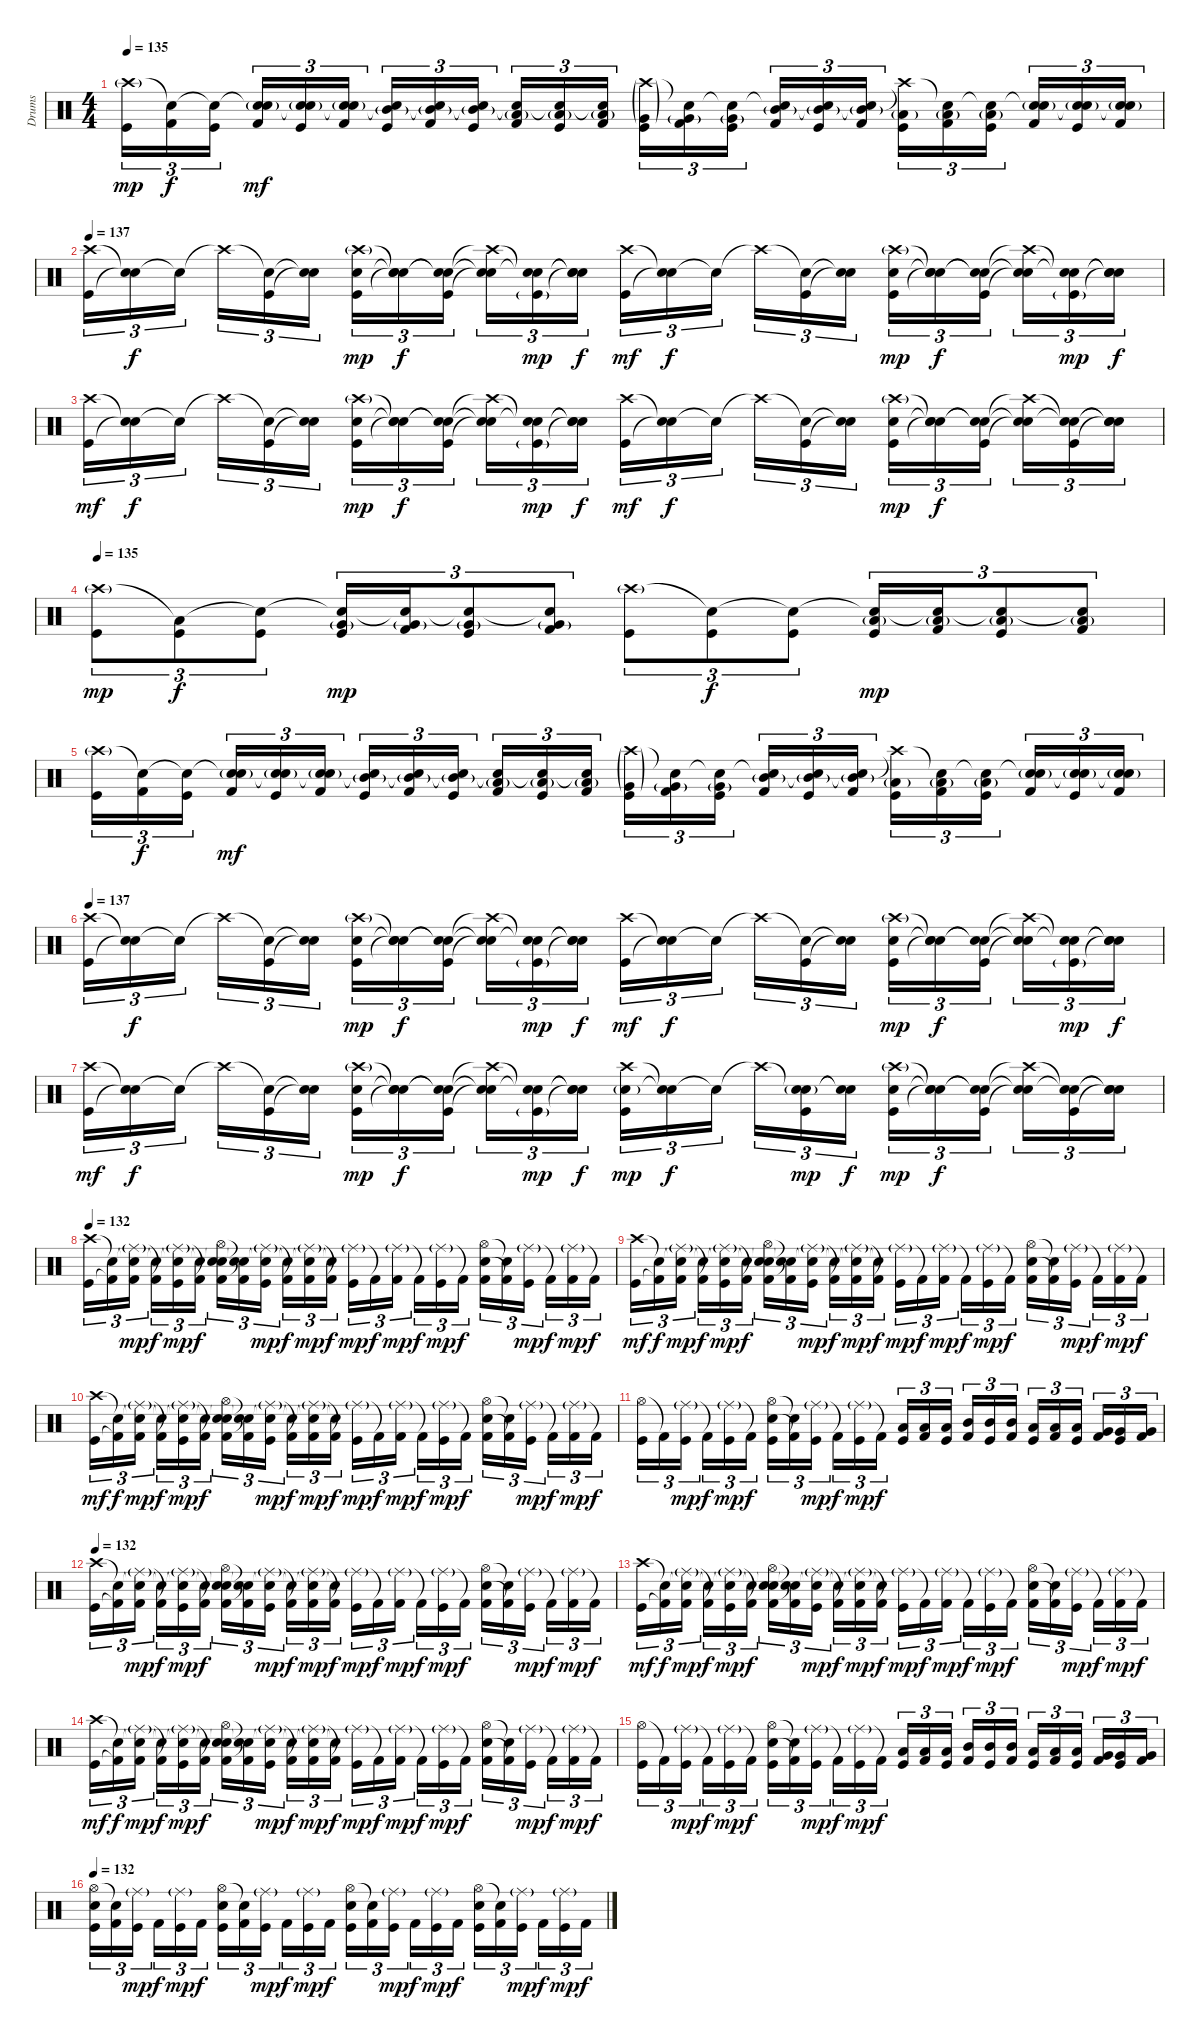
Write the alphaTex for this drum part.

\track ("Drums" "Drums") {instrument percussion}
\staff {score}
\articulation defaults
\ts (4 4)
\tempo 135
\clef neutral
\ks c
("Crash high (hit)"{g} "Kick (hit)").16{tu (3 2) dy mp} ("Snare (hit)"{t} "Kick (hit) 2").16{tu (3 2) dy f} ("Snare (hit)"{t} "Kick (hit)").16{tu (3 2)} ("Snare (hit)"{t} "Snare (hit) 2"{g} "Kick (hit) 2").16{tu (3 2) dy mf} ("Snare (hit)"{t} "Snare (hit) 2"{g} "Kick (hit)").16{tu (3 2)} ("Snare (hit)"{t} "Snare (hit) 2"{g} "Kick (hit) 2").16{tu (3 2)} ("Snare (hit)"{t} "Mid Tom (hit)"{g} "Kick (hit)").16{tu (3 2)} ("Snare (hit)"{t} "Mid Tom (hit)"{g} "Kick (hit) 2").16{tu (3 2)} ("Snare (hit)"{t} "Mid Tom (hit)"{g} "Kick (hit)").16{tu (3 2)} ("Snare (hit)"{t} "Low Tom (hit)"{g} "Kick (hit) 2").16{tu (3 2)} ("Snare (hit)"{t} "Low Tom (hit)"{g} "Kick (hit)").16{tu (3 2)} ("Snare (hit)"{t} "Low Tom (hit)"{g} "Kick (hit) 2").16{tu (3 2)} ("Crash high (hit)"{g} "Very Low Tom (hit)"{g} "Kick (hit)").16{tu (3 2)} ("Snare (hit)"{t} "Very Low Tom (hit)"{g} "Kick (hit) 2").16{tu (3 2)} ("Snare (hit)"{t} "Very Low Tom (hit)"{g} "Kick (hit)").16{tu (3 2)} ("Snare (hit)"{t} "Mid Tom (hit)"{g} "Kick (hit) 2").16{tu (3 2)} ("Snare (hit)"{t} "Mid Tom (hit)"{g} "Kick (hit)").16{tu (3 2)} ("Snare (hit)"{t} "Mid Tom (hit)"{g} "Kick (hit) 2").16{tu (3 2)} ("Crash high (hit)"{t} "Low Tom (hit)"{g} "Kick (hit)").16{tu (3 2)} ("Snare (hit)"{t} "Low Tom (hit)"{g} "Kick (hit) 2").16{tu (3 2)} ("Snare (hit)"{t} "Low Tom (hit)"{g} "Kick (hit)").16{tu (3 2)} ("Snare (hit)"{t} "Snare (hit) 2"{g} "Kick (hit) 2").16{tu (3 2)} ("Snare (hit)"{t} "Snare (hit) 2"{g} "Kick (hit)").16{tu (3 2)} ("Snare (hit)"{t} "Snare (hit) 2"{g} "Kick (hit) 2").16{tu (3 2)} |
\tempo 137
("Crash high (hit)" "Kick (hit)").16{tu (3 2)} ("Snare (hit)"{t} "Snare (hit)"{t}).16{tu (3 2) dy f} "Snare (hit)"{t}.16{tu (3 2)} "Crash high (hit)"{t}.16{tu (3 2)} ("Snare (hit)"{t} "Kick (hit)").16{tu (3 2)} ("Snare (hit)"{t} "Snare (hit)"{t}).16{tu (3 2)} ("Crash high (hit)"{g} "Snare (hit) 2" "Kick (hit)").16{tu (3 2) dy mp} ("Snare (hit)"{t} "Snare (hit)"{t} "Snare (hit)"{t}).16{tu (3 2) dy f} ("Snare (hit)"{t} "Snare (hit)"{t} "Kick (hit)").16{tu (3 2)} ("Crash high (hit)"{t} "Snare (hit)"{t} "Snare (hit)"{t}).16{tu (3 2)} ("Snare (hit)"{t} "Snare (hit)"{t} "Kick (hit)"{g}).16{tu (3 2) dy mp} ("Snare (hit)"{t} "Snare (hit)"{t} "Snare (hit)"{t}).16{tu (3 2) dy f} ("Crash high (hit)" "Kick (hit)").16{tu (3 2) dy mf} ("Snare (hit)"{t} "Snare (hit)"{t}).16{tu (3 2) dy f} "Snare (hit)"{t}.16{tu (3 2)} "Crash high (hit)"{t}.16{tu (3 2)} ("Snare (hit)"{t} "Kick (hit)").16{tu (3 2)} ("Snare (hit)"{t} "Snare (hit)"{t}).16{tu (3 2)} ("Crash high (hit)"{g} "Snare (hit) 2" "Kick (hit)").16{tu (3 2) dy mp} ("Snare (hit)"{t} "Snare (hit)"{t} "Snare (hit)"{t}).16{tu (3 2) dy f} ("Snare (hit)"{t} "Snare (hit)"{t} "Kick (hit)").16{tu (3 2)} ("Crash high (hit)"{t} "Snare (hit)"{t} "Snare (hit)"{t}).16{tu (3 2)} ("Snare (hit)"{t} "Snare (hit)"{t} "Kick (hit)"{g}).16{tu (3 2) dy mp} ("Snare (hit)"{t} "Snare (hit)"{t} "Snare (hit)"{t}).16{tu (3 2) dy f} |
("Crash high (hit)" "Kick (hit)").16{tu (3 2) dy mf} ("Snare (hit)"{t} "Snare (hit)"{t}).16{tu (3 2) dy f} "Snare (hit)"{t}.16{tu (3 2)} "Crash high (hit)"{t}.16{tu (3 2)} ("Snare (hit)"{t} "Kick (hit)").16{tu (3 2)} ("Snare (hit)"{t} "Snare (hit)"{t}).16{tu (3 2)} ("Crash high (hit)"{g} "Snare (hit) 2" "Kick (hit)").16{tu (3 2) dy mp} ("Snare (hit)"{t} "Snare (hit)"{t} "Snare (hit)"{t}).16{tu (3 2) dy f} ("Snare (hit)"{t} "Snare (hit)"{t} "Kick (hit)").16{tu (3 2)} ("Crash high (hit)"{t} "Snare (hit)"{t} "Snare (hit)"{t}).16{tu (3 2)} ("Snare (hit)"{t} "Snare (hit)"{t} "Kick (hit)"{g}).16{tu (3 2) dy mp} ("Snare (hit)"{t} "Snare (hit)"{t} "Snare (hit)"{t}).16{tu (3 2) dy f} ("Crash high (hit)" "Kick (hit)").16{tu (3 2) dy mf} ("Snare (hit)"{t} "Snare (hit)"{t}).16{tu (3 2) dy f} "Snare (hit)"{t}.16{tu (3 2)} "Crash high (hit)"{t}.16{tu (3 2)} ("Snare (hit)"{t} "Kick (hit)").16{tu (3 2)} ("Snare (hit)"{t} "Snare (hit)"{t}).16{tu (3 2)} ("Crash high (hit)"{g} "Snare (hit) 2" "Kick (hit)").16{tu (3 2) dy mp} ("Snare (hit)"{t} "Snare (hit)"{t} "Snare (hit)"{t}).16{tu (3 2) dy f} ("Snare (hit)"{t} "Snare (hit)"{t} "Kick (hit)").16{tu (3 2)} ("Crash high (hit)"{t} "Snare (hit)"{t} "Snare (hit)"{t}).16{tu (3 2)} ("Snare (hit)"{t} "Snare (hit)"{t} "Kick (hit)").16{tu (3 2)} ("Snare (hit)"{t} "Snare (hit)"{t} "Snare (hit)"{t}).16{tu (3 2)} |
\tempo 135
("Crash high (hit)"{g} "Kick (hit)").8{tu (3 2) dy mp volume 16} ("Low Floor Tom (hit)"{t} "Kick (hit)").8{tu (3 2) dy f} ("Snare (hit)"{t} "Kick (hit)").8{tu (3 2)} ("Snare (hit)"{t} "Very Low Tom (hit)"{g} "Kick (hit)").16{tu (3 2) dy mp} ("Snare (hit)"{t} "Very Low Tom (hit)"{g} "Kick (hit) 2").16{tu (3 2)} ("Snare (hit)"{t} "Very Low Tom (hit)"{g} "Kick (hit)").8{tu (3 2)} ("Snare (hit)"{t} "Very Low Tom (hit)"{g} "Kick (hit) 2").8{tu (3 2)} ("Crash high (hit)"{g} "Kick (hit)").8{tu (3 2)} ("Snare (hit)"{t} "Kick (hit)").8{tu (3 2) dy f} ("Snare (hit)"{t} "Kick (hit)").8{tu (3 2)} ("Snare (hit)"{t} "Low Tom (hit)"{g} "Kick (hit)").16{tu (3 2) dy mp} ("Snare (hit)"{t} "Low Tom (hit)"{g} "Kick (hit) 2").16{tu (3 2)} ("Snare (hit)"{t} "Low Tom (hit)"{g} "Kick (hit)").8{tu (3 2)} ("Snare (hit)"{t} "Low Tom (hit)"{g} "Kick (hit) 2").8{tu (3 2)} |
("Crash high (hit)"{g} "Kick (hit)").16{tu (3 2)} ("Snare (hit)"{t} "Kick (hit) 2").16{tu (3 2) dy f} ("Snare (hit)"{t} "Kick (hit)").16{tu (3 2)} ("Snare (hit)"{t} "Snare (hit) 2"{g} "Kick (hit) 2").16{tu (3 2) dy mf} ("Snare (hit)"{t} "Snare (hit) 2"{g} "Kick (hit)").16{tu (3 2)} ("Snare (hit)"{t} "Snare (hit) 2"{g} "Kick (hit) 2").16{tu (3 2)} ("Snare (hit)"{t} "Mid Tom (hit)"{g} "Kick (hit)").16{tu (3 2)} ("Snare (hit)"{t} "Mid Tom (hit)"{g} "Kick (hit) 2").16{tu (3 2)} ("Snare (hit)"{t} "Mid Tom (hit)"{g} "Kick (hit)").16{tu (3 2)} ("Snare (hit)"{t} "Low Tom (hit)"{g} "Kick (hit) 2").16{tu (3 2)} ("Snare (hit)"{t} "Low Tom (hit)"{g} "Kick (hit)").16{tu (3 2)} ("Snare (hit)"{t} "Low Tom (hit)"{g} "Kick (hit) 2").16{tu (3 2)} ("Crash high (hit)"{g} "Very Low Tom (hit)"{g} "Kick (hit)").16{tu (3 2)} ("Snare (hit)"{t} "Very Low Tom (hit)"{g} "Kick (hit) 2").16{tu (3 2)} ("Snare (hit)"{t} "Very Low Tom (hit)"{g} "Kick (hit)").16{tu (3 2)} ("Snare (hit)"{t} "Mid Tom (hit)"{g} "Kick (hit) 2").16{tu (3 2)} ("Snare (hit)"{t} "Mid Tom (hit)"{g} "Kick (hit)").16{tu (3 2)} ("Snare (hit)"{t} "Mid Tom (hit)"{g} "Kick (hit) 2").16{tu (3 2)} ("Crash high (hit)"{t} "Low Tom (hit)"{g} "Kick (hit)").16{tu (3 2)} ("Snare (hit)"{t} "Low Tom (hit)"{g} "Kick (hit) 2").16{tu (3 2)} ("Snare (hit)"{t} "Low Tom (hit)"{g} "Kick (hit)").16{tu (3 2)} ("Snare (hit)"{t} "Snare (hit) 2"{g} "Kick (hit) 2").16{tu (3 2)} ("Snare (hit)"{t} "Snare (hit) 2"{g} "Kick (hit)").16{tu (3 2)} ("Snare (hit)"{t} "Snare (hit) 2"{g} "Kick (hit) 2").16{tu (3 2)} |
\tempo 137
("Crash high (hit)" "Kick (hit)").16{tu (3 2)} ("Snare (hit)"{t} "Snare (hit)"{t}).16{tu (3 2) dy f} "Snare (hit)"{t}.16{tu (3 2)} "Crash high (hit)"{t}.16{tu (3 2)} ("Snare (hit)"{t} "Kick (hit)").16{tu (3 2)} ("Snare (hit)"{t} "Snare (hit)"{t}).16{tu (3 2)} ("Crash high (hit)"{g} "Snare (hit) 2" "Kick (hit)").16{tu (3 2) dy mp} ("Snare (hit)"{t} "Snare (hit)"{t} "Snare (hit)"{t}).16{tu (3 2) dy f} ("Snare (hit)"{t} "Snare (hit)"{t} "Kick (hit)").16{tu (3 2)} ("Crash high (hit)"{t} "Snare (hit)"{t} "Snare (hit)"{t}).16{tu (3 2)} ("Snare (hit)"{t} "Snare (hit)"{t} "Kick (hit)"{g}).16{tu (3 2) dy mp} ("Snare (hit)"{t} "Snare (hit)"{t} "Snare (hit)"{t}).16{tu (3 2) dy f} ("Crash high (hit)" "Kick (hit)").16{tu (3 2) dy mf} ("Snare (hit)"{t} "Snare (hit)"{t}).16{tu (3 2) dy f} "Snare (hit)"{t}.16{tu (3 2)} "Crash high (hit)"{t}.16{tu (3 2)} ("Snare (hit)"{t} "Kick (hit)").16{tu (3 2)} ("Snare (hit)"{t} "Snare (hit)"{t}).16{tu (3 2)} ("Crash high (hit)"{g} "Snare (hit) 2" "Kick (hit)").16{tu (3 2) dy mp} ("Snare (hit)"{t} "Snare (hit)"{t} "Snare (hit)"{t}).16{tu (3 2) dy f} ("Snare (hit)"{t} "Snare (hit)"{t} "Kick (hit)").16{tu (3 2)} ("Crash high (hit)"{t} "Snare (hit)"{t} "Snare (hit)"{t}).16{tu (3 2)} ("Snare (hit)"{t} "Snare (hit)"{t} "Kick (hit)"{g}).16{tu (3 2) dy mp} ("Snare (hit)"{t} "Snare (hit)"{t} "Snare (hit)"{t}).16{tu (3 2) dy f} |
("Crash high (hit)" "Kick (hit)").16{tu (3 2) dy mf} ("Snare (hit)"{t} "Snare (hit)"{t}).16{tu (3 2) dy f} "Snare (hit)"{t}.16{tu (3 2)} "Crash high (hit)"{t}.16{tu (3 2)} ("Snare (hit)"{t} "Kick (hit)").16{tu (3 2)} ("Snare (hit)"{t} "Snare (hit)"{t}).16{tu (3 2)} ("Crash high (hit)"{g} "Snare (hit) 2" "Kick (hit)").16{tu (3 2) dy mp} ("Snare (hit)"{t} "Snare (hit)"{t} "Snare (hit)"{t}).16{tu (3 2) dy f} ("Snare (hit)"{t} "Snare (hit)"{t} "Kick (hit)").16{tu (3 2)} ("Crash high (hit)"{t} "Snare (hit)"{t} "Snare (hit)"{t}).16{tu (3 2)} ("Snare (hit)"{t} "Snare (hit)"{t} "Kick (hit)"{g}).16{tu (3 2) dy mp} ("Snare (hit)"{t} "Snare (hit)"{t} "Snare (hit)"{t}).16{tu (3 2) dy f} ("Crash high (hit)" "Snare (hit) 2"{g} "Kick (hit)").16{tu (3 2) dy mp} ("Snare (hit)"{t} "Snare (hit)"{t}).16{tu (3 2) dy f} "Snare (hit)"{t}.16{tu (3 2)} "Crash high (hit)"{t}.16{tu (3 2)} ("Snare (hit)"{t} "Snare (hit) 2"{g} "Kick (hit)").16{tu (3 2) dy mp} ("Snare (hit)"{t} "Snare (hit)"{t}).16{tu (3 2) dy f} ("Crash high (hit)"{g} "Snare (hit) 2" "Kick (hit)").16{tu (3 2) dy mp} ("Snare (hit)"{t} "Snare (hit)"{t} "Snare (hit)"{t}).16{tu (3 2) dy f} ("Snare (hit)"{t} "Snare (hit)"{t} "Kick (hit)").16{tu (3 2)} ("Crash high (hit)"{t} "Snare (hit)"{t} "Snare (hit)"{t}).16{tu (3 2)} ("Snare (hit)"{t} "Snare (hit) 2"{t} "Kick (hit)").16{tu (3 2)} ("Snare (hit)"{t} "Snare (hit)"{t} "Snare (hit)"{t}).16{tu (3 2)} |
\tempo 132
("Crash high (hit)" "Kick (hit)").16{tu (3 2)} ("Snare (hit)"{t} "Kick (hit) 2"{t}).16{tu (3 2)} ("Snare (hit)"{t} "Ride (middle)"{g} "Kick (hit) 2").16{tu (3 2) dy mp} ("Snare (hit)"{t} "Kick (hit) 2"{t}).16{tu (3 2) dy f} ("Snare (hit)"{t} "Ride (middle)"{g} "Kick (hit)").16{tu (3 2) dy mp} ("Snare (hit)"{t} "Kick (hit) 2"{t}).16{tu (3 2) dy f} ("Snare (hit)"{t} "Hi-Hat (open)" "Snare (hit) 2" "Kick (hit) 2").16{tu (3 2)} ("Snare (hit)"{t} "Snare (hit)"{t} "Kick (hit) 2"{t}).16{tu (3 2)} ("Snare (hit)"{t} "Ride (middle)"{g} "Kick (hit)").16{tu (3 2) dy mp} ("Snare (hit)"{t} "Kick (hit) 2"{t}).16{tu (3 2) dy f} ("Snare (hit)"{t} "Ride (middle)"{g} "Kick (hit) 2").16{tu (3 2) dy mp} ("Snare (hit)"{t} "Kick (hit) 2"{t}).16{tu (3 2) dy f} ("Ride (middle)"{g} "Kick (hit)").16{tu (3 2) dy mp} "Kick (hit) 2"{t}.16{tu (3 2) dy f} ("Ride (middle)"{g} "Kick (hit) 2").16{tu (3 2) dy mp} "Kick (hit) 2"{t}.16{tu (3 2) dy f} ("Ride (middle)"{g} "Kick (hit)").16{tu (3 2) dy mp} "Kick (hit) 2"{t}.16{tu (3 2) dy f} ("Hi-Hat (open)" "Snare (hit) 2" "Kick (hit) 2").16{tu (3 2)} ("Snare (hit)"{t} "Kick (hit) 2"{t}).16{tu (3 2)} ("Ride (middle)"{g} "Kick (hit)").16{tu (3 2) dy mp} "Kick (hit) 2"{t}.16{tu (3 2) dy f} ("Ride (middle)"{g} "Kick (hit) 2").16{tu (3 2) dy mp} "Kick (hit) 2"{t}.16{tu (3 2) dy f} |
("Crash high (hit)" "Kick (hit)").16{tu (3 2) dy mf} ("Snare (hit)"{t} "Kick (hit) 2"{t}).16{tu (3 2) dy f} ("Snare (hit)"{t} "Ride (middle)"{g} "Kick (hit) 2").16{tu (3 2) dy mp} ("Snare (hit)"{t} "Kick (hit) 2"{t}).16{tu (3 2) dy f} ("Snare (hit)"{t} "Ride (middle)"{g} "Kick (hit)").16{tu (3 2) dy mp} ("Snare (hit)"{t} "Kick (hit) 2"{t}).16{tu (3 2) dy f} ("Snare (hit)"{t} "Hi-Hat (open)" "Snare (hit) 2" "Kick (hit) 2").16{tu (3 2)} ("Snare (hit)"{t} "Snare (hit)"{t} "Kick (hit) 2"{t}).16{tu (3 2)} ("Snare (hit)"{t} "Ride (middle)"{g} "Kick (hit)").16{tu (3 2) dy mp} ("Snare (hit)"{t} "Kick (hit) 2"{t}).16{tu (3 2) dy f} ("Snare (hit)"{t} "Ride (middle)"{g} "Kick (hit) 2").16{tu (3 2) dy mp} ("Snare (hit)"{t} "Kick (hit) 2"{t}).16{tu (3 2) dy f} ("Ride (middle)"{g} "Kick (hit)").16{tu (3 2) dy mp} "Kick (hit) 2"{t}.16{tu (3 2) dy f} ("Ride (middle)"{g} "Kick (hit) 2").16{tu (3 2) dy mp} "Kick (hit) 2"{t}.16{tu (3 2) dy f} ("Ride (middle)"{g} "Kick (hit)").16{tu (3 2) dy mp} "Kick (hit) 2"{t}.16{tu (3 2) dy f} ("Hi-Hat (open)" "Snare (hit) 2" "Kick (hit) 2").16{tu (3 2)} ("Snare (hit)"{t} "Kick (hit) 2"{t}).16{tu (3 2)} ("Ride (middle)"{g} "Kick (hit)").16{tu (3 2) dy mp} "Kick (hit) 2"{t}.16{tu (3 2) dy f} ("Ride (middle)"{g} "Kick (hit) 2").16{tu (3 2) dy mp} "Kick (hit) 2"{t}.16{tu (3 2) dy f} |
("Crash high (hit)" "Kick (hit)").16{tu (3 2) dy mf} ("Snare (hit)"{t} "Kick (hit) 2"{t}).16{tu (3 2) dy f} ("Snare (hit)"{t} "Ride (middle)"{g} "Kick (hit) 2").16{tu (3 2) dy mp} ("Snare (hit)"{t} "Kick (hit) 2"{t}).16{tu (3 2) dy f} ("Snare (hit)"{t} "Ride (middle)"{g} "Kick (hit)").16{tu (3 2) dy mp} ("Snare (hit)"{t} "Kick (hit) 2"{t}).16{tu (3 2) dy f} ("Snare (hit)"{t} "Hi-Hat (open)" "Snare (hit) 2" "Kick (hit) 2").16{tu (3 2)} ("Snare (hit)"{t} "Snare (hit)"{t} "Kick (hit) 2"{t}).16{tu (3 2)} ("Snare (hit)"{t} "Ride (middle)"{g} "Kick (hit)").16{tu (3 2) dy mp} ("Snare (hit)"{t} "Kick (hit) 2"{t}).16{tu (3 2) dy f} ("Snare (hit)"{t} "Ride (middle)"{g} "Kick (hit) 2").16{tu (3 2) dy mp} ("Snare (hit)"{t} "Kick (hit) 2"{t}).16{tu (3 2) dy f} ("Ride (middle)"{g} "Kick (hit)").16{tu (3 2) dy mp} "Kick (hit) 2"{t}.16{tu (3 2) dy f} ("Ride (middle)"{g} "Kick (hit) 2").16{tu (3 2) dy mp} "Kick (hit) 2"{t}.16{tu (3 2) dy f} ("Ride (middle)"{g} "Kick (hit)").16{tu (3 2) dy mp} "Kick (hit) 2"{t}.16{tu (3 2) dy f} ("Hi-Hat (open)" "Snare (hit) 2" "Kick (hit) 2").16{tu (3 2)} ("Snare (hit)"{t} "Kick (hit) 2"{t}).16{tu (3 2)} ("Ride (middle)"{g} "Kick (hit)").16{tu (3 2) dy mp} "Kick (hit) 2"{t}.16{tu (3 2) dy f} ("Ride (middle)"{g} "Kick (hit) 2").16{tu (3 2) dy mp} "Kick (hit) 2"{t}.16{tu (3 2) dy f} |
("Hi-Hat (open)" "Kick (hit)").16{tu (3 2)} "Kick (hit) 2"{t}.16{tu (3 2)} ("Ride (middle)"{g} "Kick (hit)").16{tu (3 2) dy mp} "Kick (hit) 2"{t}.16{tu (3 2) dy f} ("Ride (middle)"{g} "Kick (hit)").16{tu (3 2) dy mp} "Kick (hit) 2"{t}.16{tu (3 2) dy f} ("Hi-Hat (open)" "Snare (hit) 2" "Kick (hit)").16{tu (3 2)} ("Snare (hit)"{t} "Kick (hit) 2"{t}).16{tu (3 2)} ("Ride (middle)"{g} "Kick (hit)").16{tu (3 2) dy mp} "Kick (hit) 2"{t}.16{tu (3 2) dy f} ("Ride (middle)"{g} "Kick (hit)").16{tu (3 2) dy mp} "Kick (hit) 2"{t}.16{tu (3 2) dy f} ("Low Floor Tom (hit)" "Kick (hit)").16{tu (3 2)} ("Low Floor Tom (hit)" "Kick (hit) 2").16{tu (3 2)} ("Low Floor Tom (hit)" "Kick (hit)").16{tu (3 2)} ("Mid Tom (hit)" "Kick (hit) 2").16{tu (3 2)} ("Mid Tom (hit)" "Kick (hit)").16{tu (3 2)} ("Mid Tom (hit)" "Kick (hit) 2").16{tu (3 2)} ("Low Tom (hit)" "Kick (hit)").16{tu (3 2)} ("Low Tom (hit)" "Kick (hit) 2").16{tu (3 2)} ("Low Tom (hit)" "Kick (hit)").16{tu (3 2)} ("Very Low Tom (hit)" "Kick (hit) 2").16{tu (3 2)} ("Very Low Tom (hit)" "Kick (hit)").16{tu (3 2)} ("Very Low Tom (hit)" "Kick (hit) 2").16{tu (3 2)} |
\tempo 132
("Crash high (hit)" "Kick (hit)").16{tu (3 2)} ("Snare (hit)"{t} "Kick (hit) 2"{t}).16{tu (3 2)} ("Snare (hit)"{t} "Ride (middle)"{g} "Kick (hit) 2").16{tu (3 2) dy mp} ("Snare (hit)"{t} "Kick (hit) 2"{t}).16{tu (3 2) dy f} ("Snare (hit)"{t} "Ride (middle)"{g} "Kick (hit)").16{tu (3 2) dy mp} ("Snare (hit)"{t} "Kick (hit) 2"{t}).16{tu (3 2) dy f} ("Snare (hit)"{t} "Hi-Hat (open)" "Snare (hit) 2" "Kick (hit) 2").16{tu (3 2)} ("Snare (hit)"{t} "Snare (hit)"{t} "Kick (hit) 2"{t}).16{tu (3 2)} ("Snare (hit)"{t} "Ride (middle)"{g} "Kick (hit)").16{tu (3 2) dy mp} ("Snare (hit)"{t} "Kick (hit) 2"{t}).16{tu (3 2) dy f} ("Snare (hit)"{t} "Ride (middle)"{g} "Kick (hit) 2").16{tu (3 2) dy mp} ("Snare (hit)"{t} "Kick (hit) 2"{t}).16{tu (3 2) dy f} ("Ride (middle)"{g} "Kick (hit)").16{tu (3 2) dy mp} "Kick (hit) 2"{t}.16{tu (3 2) dy f} ("Ride (middle)"{g} "Kick (hit) 2").16{tu (3 2) dy mp} "Kick (hit) 2"{t}.16{tu (3 2) dy f} ("Ride (middle)"{g} "Kick (hit)").16{tu (3 2) dy mp} "Kick (hit) 2"{t}.16{tu (3 2) dy f} ("Hi-Hat (open)" "Snare (hit) 2" "Kick (hit) 2").16{tu (3 2)} ("Snare (hit)"{t} "Kick (hit) 2"{t}).16{tu (3 2)} ("Ride (middle)"{g} "Kick (hit)").16{tu (3 2) dy mp} "Kick (hit) 2"{t}.16{tu (3 2) dy f} ("Ride (middle)"{g} "Kick (hit) 2").16{tu (3 2) dy mp} "Kick (hit) 2"{t}.16{tu (3 2) dy f} |
("Crash high (hit)" "Kick (hit)").16{tu (3 2) dy mf} ("Snare (hit)"{t} "Kick (hit) 2"{t}).16{tu (3 2) dy f} ("Snare (hit)"{t} "Ride (middle)"{g} "Kick (hit) 2").16{tu (3 2) dy mp} ("Snare (hit)"{t} "Kick (hit) 2"{t}).16{tu (3 2) dy f} ("Snare (hit)"{t} "Ride (middle)"{g} "Kick (hit)").16{tu (3 2) dy mp} ("Snare (hit)"{t} "Kick (hit) 2"{t}).16{tu (3 2) dy f} ("Snare (hit)"{t} "Hi-Hat (open)" "Snare (hit) 2" "Kick (hit) 2").16{tu (3 2)} ("Snare (hit)"{t} "Snare (hit)"{t} "Kick (hit) 2"{t}).16{tu (3 2)} ("Snare (hit)"{t} "Ride (middle)"{g} "Kick (hit)").16{tu (3 2) dy mp} ("Snare (hit)"{t} "Kick (hit) 2"{t}).16{tu (3 2) dy f} ("Snare (hit)"{t} "Ride (middle)"{g} "Kick (hit) 2").16{tu (3 2) dy mp} ("Snare (hit)"{t} "Kick (hit) 2"{t}).16{tu (3 2) dy f} ("Ride (middle)"{g} "Kick (hit)").16{tu (3 2) dy mp} "Kick (hit) 2"{t}.16{tu (3 2) dy f} ("Ride (middle)"{g} "Kick (hit) 2").16{tu (3 2) dy mp} "Kick (hit) 2"{t}.16{tu (3 2) dy f} ("Ride (middle)"{g} "Kick (hit)").16{tu (3 2) dy mp} "Kick (hit) 2"{t}.16{tu (3 2) dy f} ("Hi-Hat (open)" "Snare (hit) 2" "Kick (hit) 2").16{tu (3 2)} ("Snare (hit)"{t} "Kick (hit) 2"{t}).16{tu (3 2)} ("Ride (middle)"{g} "Kick (hit)").16{tu (3 2) dy mp} "Kick (hit) 2"{t}.16{tu (3 2) dy f} ("Ride (middle)"{g} "Kick (hit) 2").16{tu (3 2) dy mp} "Kick (hit) 2"{t}.16{tu (3 2) dy f} |
("Crash high (hit)" "Kick (hit)").16{tu (3 2) dy mf} ("Snare (hit)"{t} "Kick (hit) 2"{t}).16{tu (3 2) dy f} ("Snare (hit)"{t} "Ride (middle)"{g} "Kick (hit) 2").16{tu (3 2) dy mp} ("Snare (hit)"{t} "Kick (hit) 2"{t}).16{tu (3 2) dy f} ("Snare (hit)"{t} "Ride (middle)"{g} "Kick (hit)").16{tu (3 2) dy mp} ("Snare (hit)"{t} "Kick (hit) 2"{t}).16{tu (3 2) dy f} ("Snare (hit)"{t} "Hi-Hat (open)" "Snare (hit) 2" "Kick (hit) 2").16{tu (3 2)} ("Snare (hit)"{t} "Snare (hit)"{t} "Kick (hit) 2"{t}).16{tu (3 2)} ("Snare (hit)"{t} "Ride (middle)"{g} "Kick (hit)").16{tu (3 2) dy mp} ("Snare (hit)"{t} "Kick (hit) 2"{t}).16{tu (3 2) dy f} ("Snare (hit)"{t} "Ride (middle)"{g} "Kick (hit) 2").16{tu (3 2) dy mp} ("Snare (hit)"{t} "Kick (hit) 2"{t}).16{tu (3 2) dy f} ("Ride (middle)"{g} "Kick (hit)").16{tu (3 2) dy mp} "Kick (hit) 2"{t}.16{tu (3 2) dy f} ("Ride (middle)"{g} "Kick (hit) 2").16{tu (3 2) dy mp} "Kick (hit) 2"{t}.16{tu (3 2) dy f} ("Ride (middle)"{g} "Kick (hit)").16{tu (3 2) dy mp} "Kick (hit) 2"{t}.16{tu (3 2) dy f} ("Hi-Hat (open)" "Snare (hit) 2" "Kick (hit) 2").16{tu (3 2)} ("Snare (hit)"{t} "Kick (hit) 2"{t}).16{tu (3 2)} ("Ride (middle)"{g} "Kick (hit)").16{tu (3 2) dy mp} "Kick (hit) 2"{t}.16{tu (3 2) dy f} ("Ride (middle)"{g} "Kick (hit) 2").16{tu (3 2) dy mp} "Kick (hit) 2"{t}.16{tu (3 2) dy f} |
("Hi-Hat (open)" "Kick (hit)").16{tu (3 2)} "Kick (hit) 2"{t}.16{tu (3 2)} ("Ride (middle)"{g} "Kick (hit)").16{tu (3 2) dy mp} "Kick (hit) 2"{t}.16{tu (3 2) dy f} ("Ride (middle)"{g} "Kick (hit)").16{tu (3 2) dy mp} "Kick (hit) 2"{t}.16{tu (3 2) dy f} ("Hi-Hat (open)" "Snare (hit) 2" "Kick (hit)").16{tu (3 2)} ("Snare (hit)"{t} "Kick (hit) 2"{t}).16{tu (3 2)} ("Ride (middle)"{g} "Kick (hit)").16{tu (3 2) dy mp} "Kick (hit) 2"{t}.16{tu (3 2) dy f} ("Ride (middle)"{g} "Kick (hit)").16{tu (3 2) dy mp} "Kick (hit) 2"{t}.16{tu (3 2) dy f} ("Low Floor Tom (hit)" "Kick (hit)").16{tu (3 2)} ("Low Floor Tom (hit)" "Kick (hit) 2").16{tu (3 2)} ("Low Floor Tom (hit)" "Kick (hit)").16{tu (3 2)} ("Mid Tom (hit)" "Kick (hit) 2").16{tu (3 2)} ("Mid Tom (hit)" "Kick (hit)").16{tu (3 2)} ("Mid Tom (hit)" "Kick (hit) 2").16{tu (3 2)} ("Low Tom (hit)" "Kick (hit)").16{tu (3 2)} ("Low Tom (hit)" "Kick (hit) 2").16{tu (3 2)} ("Low Tom (hit)" "Kick (hit)").16{tu (3 2)} ("Very Low Tom (hit)" "Kick (hit) 2").16{tu (3 2)} ("Very Low Tom (hit)" "Kick (hit)").16{tu (3 2)} ("Very Low Tom (hit)" "Kick (hit) 2").16{tu (3 2)} |
\tempo 132
("Hi-Hat (open)" "Snare (hit) 2" "Kick (hit)").16{tu (3 2)} ("Snare (hit)"{t} "Kick (hit) 2").16{tu (3 2)} ("Ride (middle)"{g} "Kick (hit)").16{tu (3 2) dy mp} "Kick (hit) 2".16{tu (3 2) dy f} ("Ride (middle)"{g} "Kick (hit)").16{tu (3 2) dy mp} "Kick (hit) 2".16{tu (3 2) dy f} ("Hi-Hat (open)" "Snare (hit) 2" "Kick (hit)").16{tu (3 2)} ("Snare (hit)"{t} "Kick (hit) 2").16{tu (3 2)} ("Ride (middle)"{g} "Kick (hit)").16{tu (3 2) dy mp} "Kick (hit) 2".16{tu (3 2) dy f} ("Ride (middle)"{g} "Kick (hit)").16{tu (3 2) dy mp} "Kick (hit) 2".16{tu (3 2) dy f} ("Hi-Hat (open)" "Snare (hit) 2" "Kick (hit)").16{tu (3 2)} ("Snare (hit)"{t} "Kick (hit) 2").16{tu (3 2)} ("Ride (middle)"{g} "Kick (hit)").16{tu (3 2) dy mp} "Kick (hit) 2".16{tu (3 2) dy f} ("Ride (middle)"{g} "Kick (hit)").16{tu (3 2) dy mp} "Kick (hit) 2".16{tu (3 2) dy f} ("Hi-Hat (open)" "Snare (hit) 2" "Kick (hit)").16{tu (3 2)} ("Snare (hit)"{t} "Kick (hit) 2").16{tu (3 2)} ("Ride (middle)"{g} "Kick (hit)").16{tu (3 2) dy mp} "Kick (hit) 2".16{tu (3 2) dy f} ("Ride (middle)"{g} "Kick (hit)").16{tu (3 2) dy mp} "Kick (hit) 2".16{tu (3 2) dy f}
